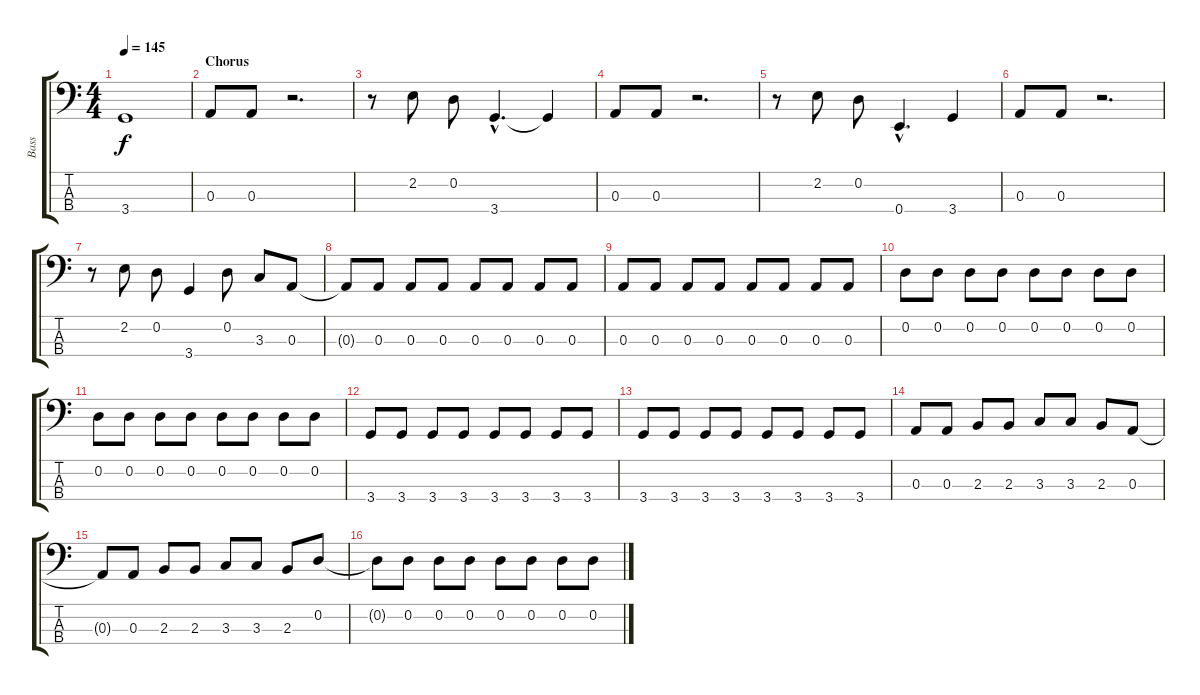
\track ("Bass" "Bass") {instrument electricbassfinger}
\staff {score tabs}
\tuning (G2 D2 A1 E1) {hide}
\ts (4 4)
\tempo 145
\clef f4
\ks c
3.4.1{dy f} |
\section ("" "Chorus")
0.3.8 0.3.8 r.2{d} |
r.8 2.2.8 0.2.8 3.4{hac}.4{d} 3.4{t}.4 |
0.3.8 0.3.8 r.2{d} |
r.8 2.2.8 0.2.8 0.4{hac}.4{d} 3.4.4 |
0.3.8 0.3.8 r.2{d} |
r.8 2.2.8 0.2.8 3.4.4 0.2.8 3.3.8 0.3.8 |
0.3{t}.8 0.3.8 0.3.8 0.3.8 0.3.8 0.3.8 0.3.8 0.3.8 |
0.3.8 0.3.8 0.3.8 0.3.8 0.3.8 0.3.8 0.3.8 0.3.8 |
0.2.8 0.2.8 0.2.8 0.2.8 0.2.8 0.2.8 0.2.8 0.2.8 |
0.2.8 0.2.8 0.2.8 0.2.8 0.2.8 0.2.8 0.2.8 0.2.8 |
3.4.8 3.4.8 3.4.8 3.4.8 3.4.8 3.4.8 3.4.8 3.4.8 |
3.4.8 3.4.8 3.4.8 3.4.8 3.4.8 3.4.8 3.4.8 3.4.8 |
0.3.8 0.3.8 2.3.8 2.3.8 3.3.8 3.3.8 2.3.8 0.3.8 |
0.3{t}.8 0.3.8 2.3.8 2.3.8 3.3.8 3.3.8 2.3.8 0.2.8 |
0.2{t}.8 0.2.8 0.2.8 0.2.8 0.2.8 0.2.8 0.2.8 0.2.8
